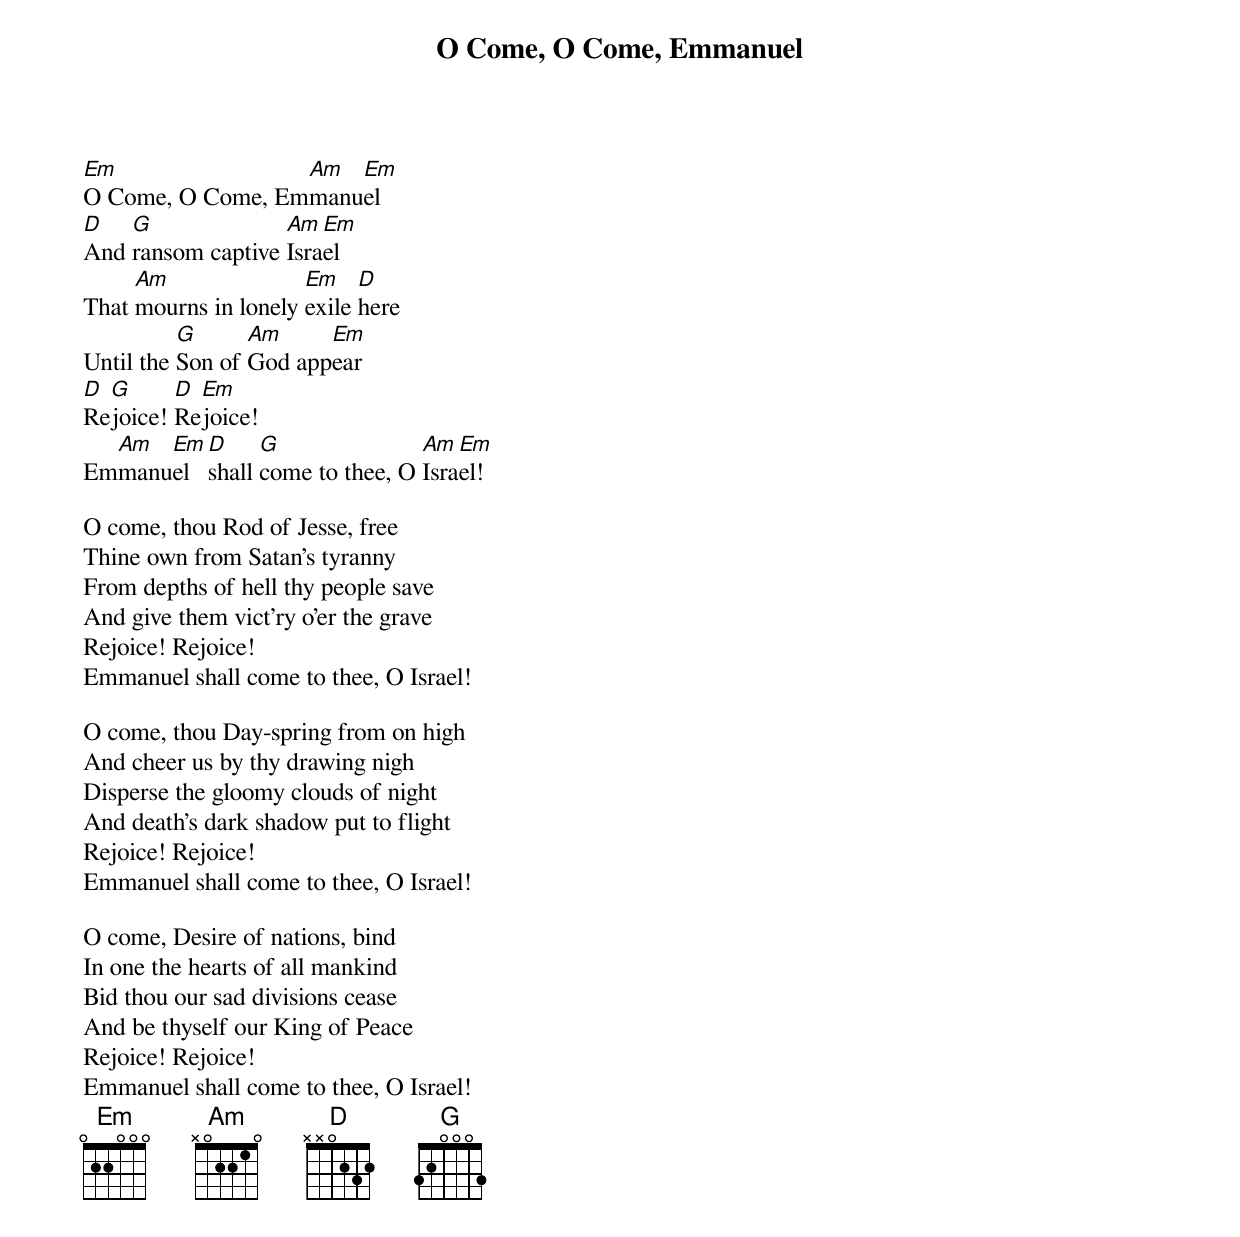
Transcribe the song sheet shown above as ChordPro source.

{T:O Come, O Come, Emmanuel}
[Em]O Come, O Come, Em[Am]manu[Em]el
[D]And [G]ransom captive [Am]Isra[Em]el
That [Am]mourns in lonely [Em]exile [D]here
Until the [G]Son of [Am]God app[Em]ear
[D]Re[G]joice! [D]Re[Em]joice!
Em[Am]manu[Em]el [D]shall [G]come to thee, O [Am]Isra[Em]el!

O come, thou Rod of Jesse, free
Thine own from Satan's tyranny
From depths of hell thy people save
And give them vict'ry o'er the grave
Rejoice! Rejoice!
Emmanuel shall come to thee, O Israel!

O come, thou Day-spring from on high
And cheer us by thy drawing nigh
Disperse the gloomy clouds of night
And death's dark shadow put to flight
Rejoice! Rejoice!
Emmanuel shall come to thee, O Israel!

O come, Desire of nations, bind
In one the hearts of all mankind
Bid thou our sad divisions cease
And be thyself our King of Peace
Rejoice! Rejoice!
Emmanuel shall come to thee, O Israel!
